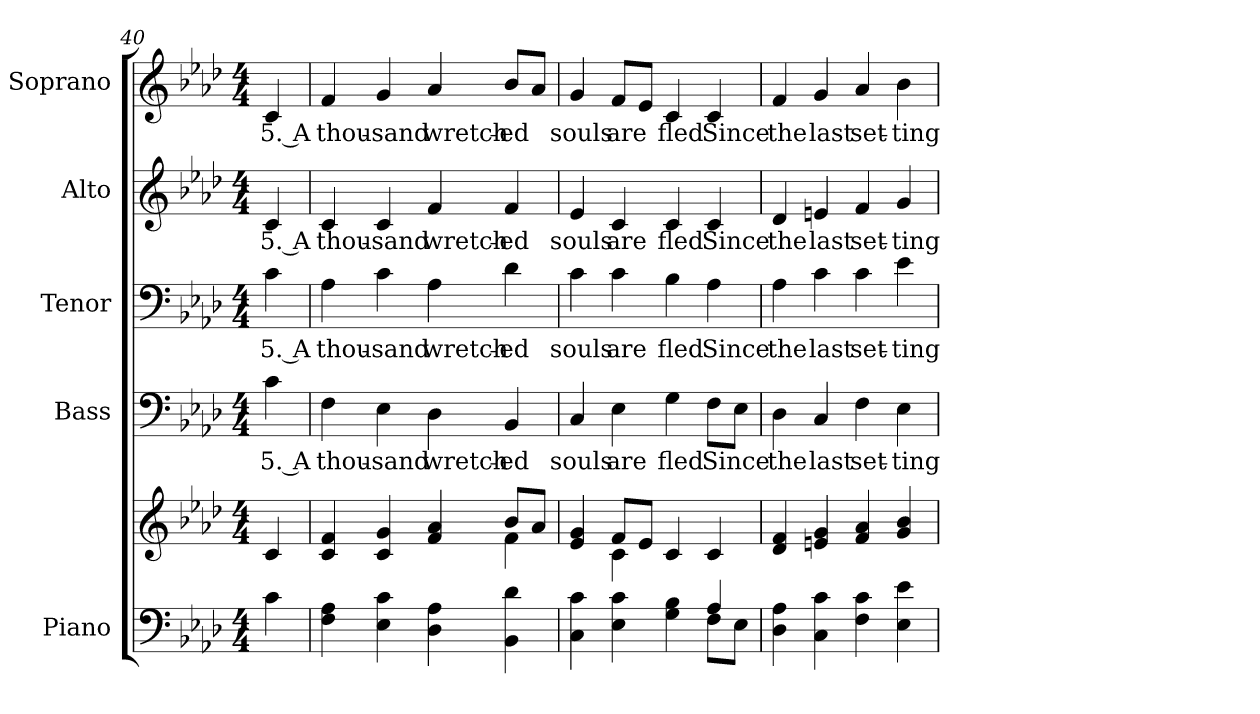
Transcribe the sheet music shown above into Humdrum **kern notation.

**kern	**kern	**kern	**text	**kern	**text	**kern	**text	**kern	**text
*part5	*part5	*part4	*part4	*part3	*part3	*part2	*part2	*part1	*part1
*staff6	*staff5	*staff4	*staff4	*staff3	*staff3	*staff2	*staff2	*staff1	*staff1
*I"Piano	*	*I"Bass	*	*I"Tenor	*	*I"Alto	*	*I"Soprano	*
*I'Pno.	*	*I'B.	*	*I'T.	*	*I'A.	*	*I'S.	*
*clefF4	*clefG2	*clefF4	*	*clefF4	*	*clefG2	*	*clefG2	*
*k[b-e-a-d-]	*k[b-e-a-d-]	*k[b-e-a-d-]	*	*k[b-e-a-d-]	*	*k[b-e-a-d-]	*	*k[b-e-a-d-]	*
*A-:	*A-:	*A-:	*	*A-:	*	*A-:	*	*A-:	*
*M4/4	*M4/4	*M4/4	*	*M4/4	*	*M4/4	*	*M4/4	*
=40	=40	=40	=40	=40	=40	=40	=40	=40	=40
!	!	!	!LO:LY:b:color=#000000	!	!	!	!	!	!
!	!	!	!	!	!LO:LY:b:color=#000000	!	!	!	!
!	!	!	!	!	!	!	!LO:LY:b:color=#000000	!	!
!	!	!	!	!	!	!	!	!	!LO:LY:b:color=#000000
4ci\	4ci/	4ci\	5. A	4ci\	5. A	4ci/	5. A	4ci/	5. A
=41	=41	=41	=41	=41	=41	=41	=41	=41	=41
*	*^	*	*	*	*	*	*	*	*
!	!	!	!	!LO:LY:b:color=#000000	!	!	!	!	!	!
!	!	!	!	!	!	!LO:LY:b:color=#000000	!	!	!	!
!	!	!	!	!	!	!	!	!LO:LY:b:color=#000000	!	!
!	!	!	!	!	!	!	!	!	!	!LO:LY:b:color=#000000
4Fi\ 4A-i	4ci/ 4fi	2ryy	4Fi\	thou-	4A-i\	thou-	4ci/	thou-	4fi/	thou-
!	!	!	!	!LO:LY:b:color=#000000	!	!	!	!	!	!
!	!	!	!	!	!	!LO:LY:b:color=#000000	!	!	!	!
!	!	!	!	!	!	!	!	!LO:LY:b:color=#000000	!	!
!	!	!	!	!	!	!	!	!	!	!LO:LY:b:color=#000000
4E-i\ 4ci	4ci/ 4gi	.	4E-i\	-sand	4ci\	-sand	4ci/	-sand	4gi/	-sand
!	!	!	!	!LO:LY:b:color=#000000	!	!	!	!	!	!
!	!	!	!	!	!	!LO:LY:b:color=#000000	!	!	!	!
!	!	!	!	!	!	!	!	!LO:LY:b:color=#000000	!	!
!	!	!	!	!	!	!	!	!	!	!LO:LY:b:color=#000000
4D-i\ 4A-i	4fi/ 4a-i	4ryy	4D-i\	wretch-	4A-i\	wretch-	4fi/	wretch-	4a-i/	wretch-
!	!	!	!	!LO:LY:b:color=#000000	!	!	!	!	!	!
!	!	!	!	!	!	!LO:LY:b:color=#000000	!	!	!	!
!	!	!	!	!	!	!	!	!LO:LY:b:color=#000000	!	!
!	!	!	!	!	!	!	!	!	!	!LO:LY:b:color=#000000
4BB-i\ 4d-i	8b-i/L	4fi\	4BB-i/	-ed	4d-i\	-ed	4fi/	-ed	8b-i/L	-ed
.	8a-i/J	.	.	.	.	.	.	.	8a-i/J	.
!!LO:PB:g=z
=42	=42	=42	=42	=42	=42	=42	=42	=42	=42	=42
*^	*	*	*	*	*	*	*	*	*	*
!	!	!	!	!	!LO:LY:b:color=#000000	!	!	!	!	!	!
!	!	!	!	!	!	!	!LO:LY:b:color=#000000	!	!	!	!
!	!	!	!	!	!	!	!	!	!LO:LY:b:color=#000000	!	!
!	!	!	!	!	!	!	!	!	!	!	!LO:LY:b:color=#000000
4Ci\ 4ci	2ryy	4e-i/ 4gi	4ryy	4Ci/	souls	4ci\	souls	4e-i/	souls	4gi/	souls
!	!	!	!	!	!LO:LY:b:color=#000000	!	!	!	!	!	!
!	!	!	!	!	!	!	!LO:LY:b:color=#000000	!	!	!	!
!	!	!	!	!	!	!	!	!	!LO:LY:b:color=#000000	!	!
!	!	!	!	!	!	!	!	!	!	!	!LO:LY:b:color=#000000
4E-i\ 4ci	.	8fi/L	4ci\	4E-i\	are	4ci\	are	4ci/	are	8fi/L	are
.	.	8e-i/J	.	.	.	.	.	.	.	8e-i/J	.
!	!	!	!	!	!LO:LY:b:color=#000000	!	!	!	!	!	!
!	!	!	!	!	!	!	!LO:LY:b:color=#000000	!	!	!	!
!	!	!	!	!	!	!	!	!	!LO:LY:b:color=#000000	!	!
!	!	!	!	!	!	!	!	!	!	!	!LO:LY:b:color=#000000
4Gi\ 4B-i	4ryy	4ci/	2ryy	4Gi\	fled	4B-i\	fled	4ci/	fled	4ci/	fled
!	!	!	!	!	!LO:LY:b:color=#000000	!	!	!	!	!	!
!	!	!	!	!	!	!	!LO:LY:b:color=#000000	!	!	!	!
!	!	!	!	!	!	!	!	!	!LO:LY:b:color=#000000	!	!
!	!	!	!	!	!	!	!	!	!	!	!LO:LY:b:color=#000000
4A-i/	8Fi\L	4ci/	.	8Fi\L	Since	4A-i\	Since	4ci/	Since	4ci/	Since
.	8E-i\J	.	.	8E-i\J	.	.	.	.	.	.	.
*v	*v	*	*	*	*	*	*	*	*	*	*
*	*v	*v	*	*	*	*	*	*	*	*
=43	=43	=43	=43	=43	=43	=43	=43	=43	=43
*^	*	*	*	*	*	*	*	*	*
!	!	!	!	!LO:LY:b:color=#000000	!	!	!	!	!	!
*v	*v	*	*	*	*	*	*	*	*	*
*^	*	*	*	*	*	*	*	*	*
!	!	!	!	!	!	!LO:LY:b:color=#000000	!	!	!	!
*v	*v	*	*	*	*	*	*	*	*	*
*^	*	*	*	*	*	*	*	*	*
!	!	!	!	!	!	!	!	!LO:LY:b:color=#000000	!	!
*v	*v	*	*	*	*	*	*	*	*	*
*^	*	*	*	*	*	*	*	*	*
!	!	!	!	!	!	!	!	!	!	!LO:LY:b:color=#000000
*v	*v	*	*	*	*	*	*	*	*	*
4D-i\ 4A-i	4d-i/ 4fi	4D-i\	the	4A-i\	the	4d-i/	the	4fi/	the
!	!	!	!LO:LY:b:color=#000000	!	!	!	!	!	!
!	!	!	!	!	!LO:LY:b:color=#000000	!	!	!	!
!	!	!	!	!	!	!	!LO:LY:b:color=#000000	!	!
!	!	!	!	!	!	!	!	!	!LO:LY:b:color=#000000
4Ci\ 4ci	4eni/ 4gi	4Ci/	last	4ci\	last	4eni/	last	4gi/	last
!	!	!	!LO:LY:b:color=#000000	!	!	!	!	!	!
!	!	!	!	!	!LO:LY:b:color=#000000	!	!	!	!
!	!	!	!	!	!	!	!LO:LY:b:color=#000000	!	!
!	!	!	!	!	!	!	!	!	!LO:LY:b:color=#000000
4Fi\ 4ci	4fi/ 4a-i	4Fi\	set-	4ci\	set-	4fi/	set-	4a-i/	set-
!	!	!	!LO:LY:b:color=#000000	!	!	!	!	!	!
!	!	!	!	!	!LO:LY:b:color=#000000	!	!	!	!
!	!	!	!	!	!	!	!LO:LY:b:color=#000000	!	!
!	!	!	!	!	!	!	!	!	!LO:LY:b:color=#000000
4E-i\ 4e-i	4gi/ 4b-i	4E-i\	-ting	4e-i\	-ting	4gi/	-ting	4b-i\	-ting
=	=	=	=	=	=	=	=	=	=
*-	*-	*-	*-	*-	*-	*-	*-	*-	*-
